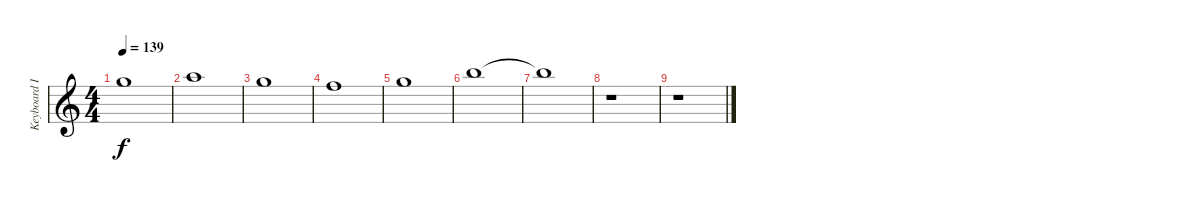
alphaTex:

\track ("Keyboard I" "Keyboard I") {instrument pad5bowed}
\staff {score}
\tuning (E5 B4 G4 D4 A3 E3 B2) {hide}
\ts (4 4)
\tempo 139
\clef g2
\ks aminor
3.1.1{dy f} |
5.1.1 |
3.1.1 |
1.1.1 |
3.1.1 |
7.1.1 |
7.1{t}.1 |
r.1 |
r.1
